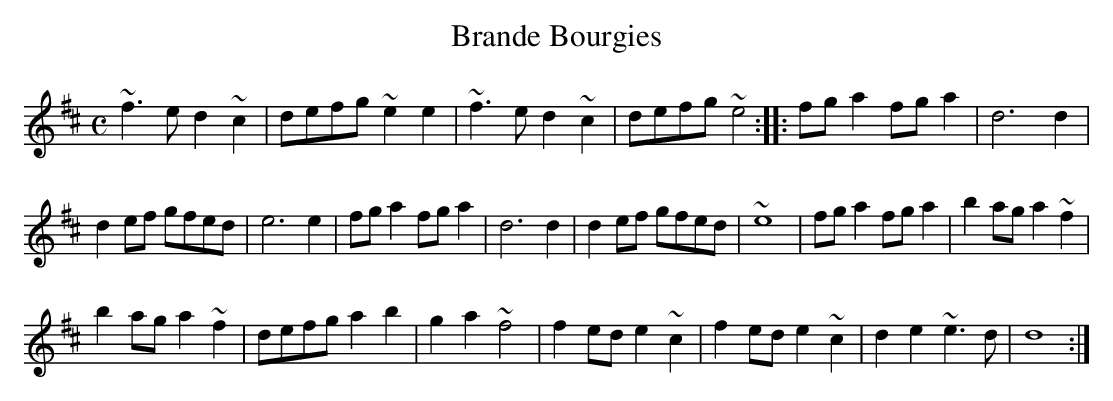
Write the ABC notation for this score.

X:1
T:Brande Bourgies
M:C
K:Dmaj
~f3ed2~c2|defg~e2e2|~f3ed2~c2|defg~e4:||:fga2fga2|d6d2|
d2ef gfed|e6e2|fga2fga2|d6d2|d2ef gfed|~e8|fga2fga2|b2aga2~f2|
b2aga2~f2|defga2b2|g2a2~f4|f2ede2~c2|f2ede2~c2|d2e2~e3d|d8:|
